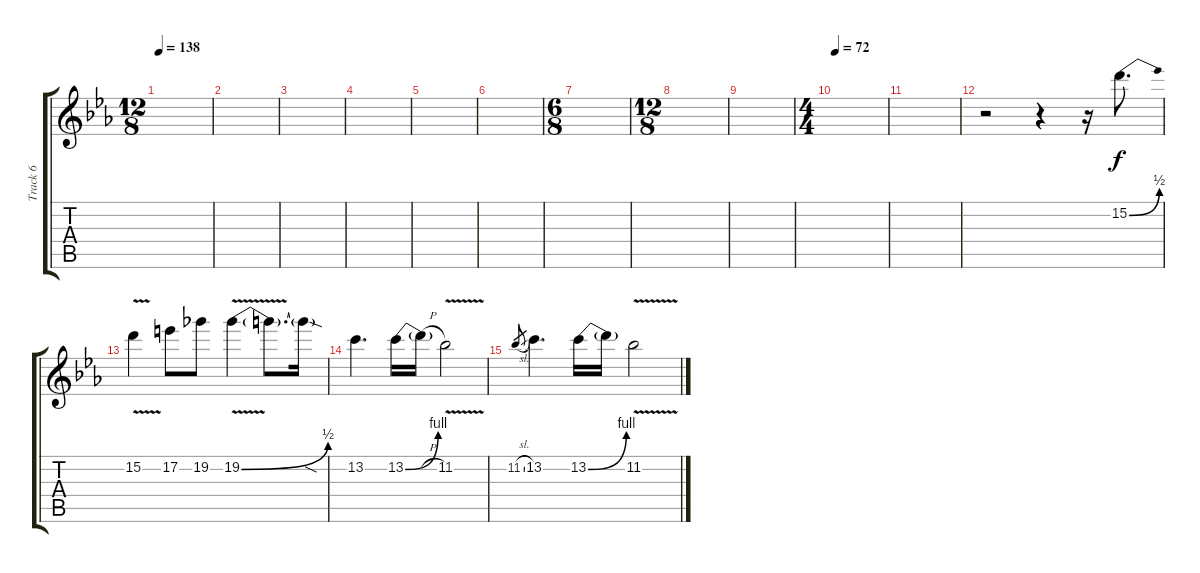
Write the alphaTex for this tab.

\track ("Track 6" "Track 6") {instrument distortionguitar}
\staff {score tabs}
\tuning (E4 B3 G3 D3 A2 E2) {hide}
\ts (12 8)
\tempo 138
\clef g2
\ks eb
|
|
|
|
|
|
\ts (6 8)
|
\ts (12 8)
|
|
\ts (4 4)
\tempo 72
|
|
r.2 r.4 r.16 15.2{be (bend 0 0 60 2)}.8{d} |
15.2{v}.4 17.2.8 19.2.8 19.2{be (bend 0 0 60 2) v}.4 19.2{t}.8{d} 19.2{sod t}.16 |
13.2.4{d} 13.2{be (bend 0 0 60 4)}.16 13.2{h t}.16 11.2{v}.2 |
11.2{sl}.8{gr} 13.2.4{d} 13.2{be (bend 0 0 60 4)}.16 13.2{t}.16 11.2{v}.2
